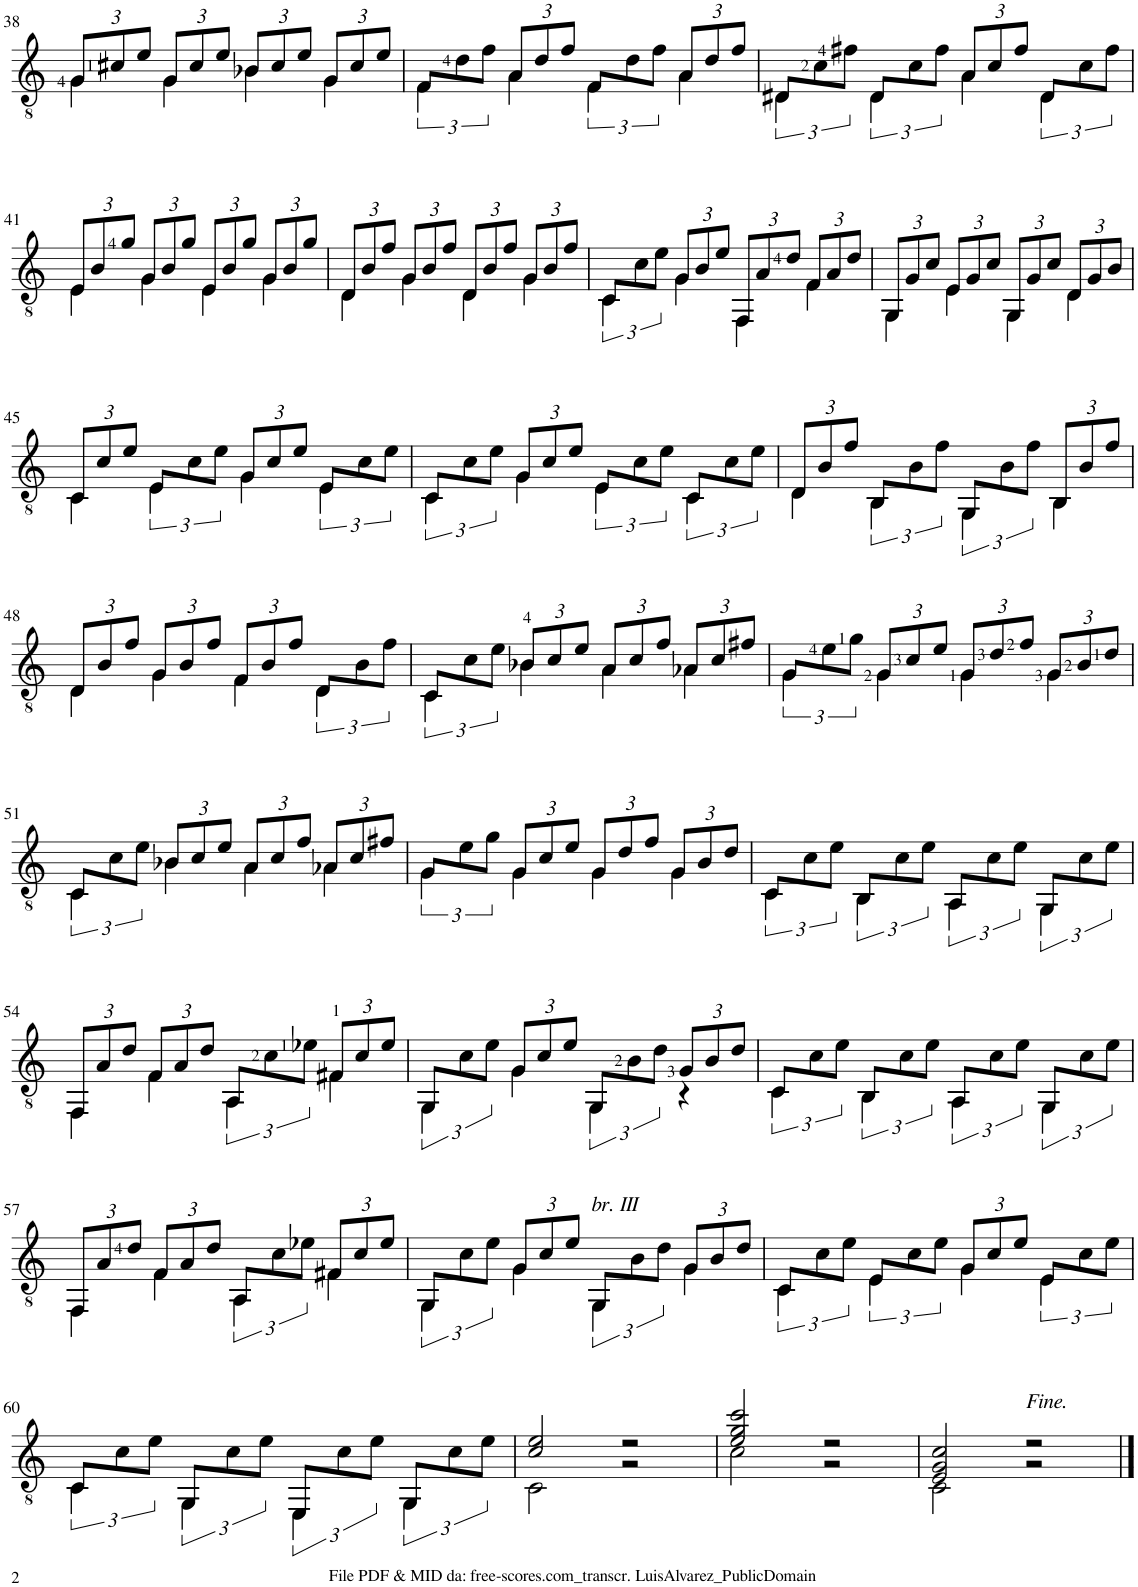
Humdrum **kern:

**kern
*part1
*staff1
*I"Guitar
*I'Guit.
!!LO:PB:g=z
*clefGv2
*k[]
*M4/4
*Xbrackettup
=38
*^
12G/L	4G\
12c#X/	.
12e/J	.
12G/L	4G\
12c#/	.
12e/J	.
12B-X/L	4B-\
12c#/	.
12e/J	.
12G/L	4G\
12c#/	.
12e/J	.
=39	=39
*brackettup	*
12F/L	4F\
12d\	.
12f\J	.
*Xbrackettup	*
12A/L	4A\
12d/	.
12f/J	.
*brackettup	*
12F/L	4F\
12d\	.
12f\J	.
*Xbrackettup	*
12A/L	4A\
12d/	.
12f/J	.
=40	=40
*brackettup	*
12D#X/L	4D#\
12c\	.
12f#X\J	.
12D#/L	4D#\
12c\	.
12f#\J	.
*Xbrackettup	*
12A/L	4A\
12c/	.
12f#/J	.
*brackettup	*
12D#/L	4D#\
12c\	.
12f#\J	.
!!LO:LB:g=z	!!
=41	=41
*Xbrackettup	*
12E/L	4E\
12B/	.
12g/J	.
12G/L	4G\
12B/	.
12g/J	.
12E/L	4E\
12B/	.
12g/J	.
12G/L	4G\
12B/	.
12g/J	.
=42	=42
12D/L	4D\
12B/	.
12f/J	.
12G/L	4G\
12B/	.
12f/J	.
12D/L	4D\
12B/	.
12f/J	.
12G/L	4G\
12B/	.
12f/J	.
=43	=43
*brackettup	*
12C/L	4C\
12c\	.
12e\J	.
*Xbrackettup	*
12G/L	4G\
12B/	.
12e/J	.
12FF/L	4FF\
12A/	.
12d/J	.
12F/L	4F\
12A/	.
12d/J	.
=44	=44
12GG/L	4GG\
12G/	.
12c/J	.
12E/L	4E\
12G/	.
12c/J	.
12GG/L	4GG\
12G/	.
12c/J	.
12D/L	4D\
12G/	.
12B/J	.
!!LO:LB:g=z	!!
=45	=45
12C/L	4C\
12c/	.
12e/J	.
*brackettup	*
12E/L	4E\
12c\	.
12e\J	.
*Xbrackettup	*
12G/L	4G\
12c/	.
12e/J	.
*brackettup	*
12E/L	4E\
12c\	.
12e\J	.
=46	=46
12C/L	4C\
12c\	.
12e\J	.
*Xbrackettup	*
12G/L	4G\
12c/	.
12e/J	.
*brackettup	*
12E/L	4E\
12c\	.
12e\J	.
12C/L	4C\
12c\	.
12e\J	.
=47	=47
*Xbrackettup	*
12D/L	4D\
12B/	.
12f/J	.
*brackettup	*
12BB/L	4BB\
12B\	.
12f\J	.
12GG/L	4GG\
12B\	.
12f\J	.
*Xbrackettup	*
12BB/L	4BB\
12B/	.
12f/J	.
!!LO:LB:g=z	!!
=48	=48
12D/L	4D\
12B/	.
12f/J	.
12G/L	4G\
12B/	.
12f/J	.
12F/L	4F\
12B/	.
12f/J	.
*brackettup	*
12D/L	4D\
12B\	.
12f\J	.
=49	=49
12C/L	4C\
12c\	.
12e\J	.
*Xbrackettup	*
12B-X/L	4B-\
12c/	.
12e/J	.
12A/L	4A\
12c/	.
12f/J	.
12A-X/L	4A-\
12c/	.
12f#X/J	.
=50	=50
*brackettup	*
12G/L	4G\
12e\	.
12g\J	.
*Xbrackettup	*
12G/L	4G\
12c/	.
12e/J	.
12G/L	4G\
12d/	.
12f/J	.
12G/L	4G\
12B/	.
12d/J	.
!!LO:LB:g=z	!!
=51	=51
*brackettup	*
12C/L	4C\
12c\	.
12e\J	.
*Xbrackettup	*
12B-X/L	4B-\
12c/	.
12e/J	.
12A/L	4A\
12c/	.
12f/J	.
12A-X/L	4A-\
12c/	.
12f#X/J	.
=52	=52
*brackettup	*
12G/L	4G\
12e\	.
12g\J	.
*Xbrackettup	*
12G/L	4G\
12c/	.
12e/J	.
12G/L	4G\
12d/	.
12f/J	.
12G/L	4G\
12B/	.
12d/J	.
=53	=53
*brackettup	*
12C/L	4C\
12c\	.
12e\J	.
12BB/L	4BB\
12c\	.
12e\J	.
12AA/L	4AA\
12c\	.
12e\J	.
12GG/L	4GG\
12c\	.
12e\J	.
!!LO:LB:g=z	!!
=54	=54
*Xbrackettup	*
12FF/L	4FF\
12A/	.
12d/J	.
12F/L	4F\
12A/	.
12d/J	.
*brackettup	*
12AA/L	4AA\
12c\	.
12e-X\J	.
*Xbrackettup	*
12F#X/L	4F#\
12c/	.
12e-/J	.
=55	=55
*brackettup	*
12GG/L	4GG\
12c\	.
12e\J	.
*Xbrackettup	*
12G/L	4G\
12c/	.
12e/J	.
*brackettup	*
12GG/L	4GG\
12B\	.
12d\J	.
*Xbrackettup	*
12G/L	4r
12B/	.
12d/J	.
=56	=56
*brackettup	*
12C/L	4C\
12c\	.
12e\J	.
12BB/L	4BB\
12c\	.
12e\J	.
12AA/L	4AA\
12c\	.
12e\J	.
12GG/L	4GG\
12c\	.
12e\J	.
!!LO:LB:g=z	!!
=57	=57
*Xbrackettup	*
12FF/L	4FF\
12A/	.
12d/J	.
12F/L	4F\
12A/	.
12d/J	.
*brackettup	*
12AA/L	4AA\
12c\	.
12e-X\J	.
*Xbrackettup	*
12F#X/L	4F#\
12c/	.
12e-/J	.
=58	=58
*brackettup	*
12GG/L	4GG\
12c\	.
12e\J	.
*Xbrackettup	*
12G/L	4G\
12c/	.
12e/J	.
*brackettup	*
!LO:TX:a:i:t=br. III	!
12GG/L	4GG\
12B\	.
12d\J	.
*Xbrackettup	*
12G/L	4G\
12B/	.
12d/J	.
=59	=59
*brackettup	*
12C/L	4C\
12c\	.
12e\J	.
12E/L	4E\
12c\	.
12e\J	.
*Xbrackettup	*
12G/L	4G\
12c/	.
12e/J	.
*brackettup	*
12E/L	4E\
12c\	.
12e\J	.
!!LO:LB:g=z	!!
=60	=60
12C/L	4C\
12c\	.
12e\J	.
12GG/L	4GG\
12c\	.
12e\J	.
12EE/L	4EE\
12c\	.
12e\J	.
12GG/L	4GG\
12c\	.
12e\J	.
=61	=61
2c/ 2e/	2C\
2r	2r
=62	=62
2e/ 2g/ 2cc/	2c\
2r	2r
=63	=63
2E/ 2G/ 2c/	2C\
2r	2r
*v	*v
==
*-
